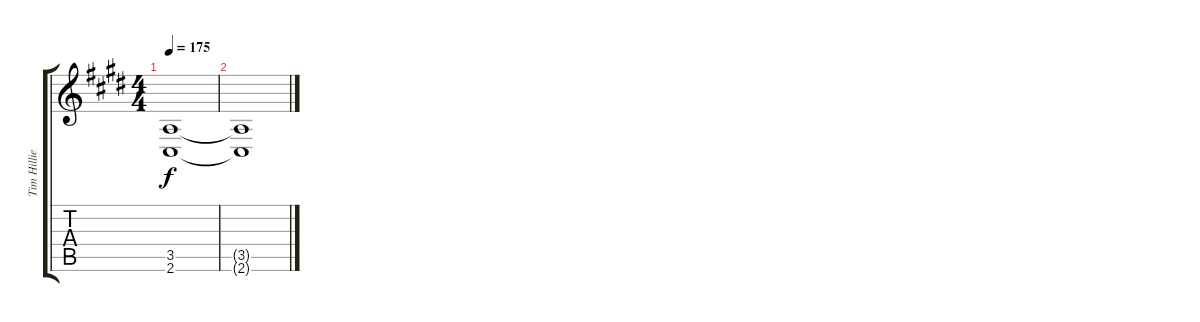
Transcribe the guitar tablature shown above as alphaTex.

\track ("Tim Hillier-Brook" "Tim Hillie") {instrument distortionguitar}
\staff {score tabs}
\tuning (Db4 Ab3 E3 B2 Gb2 B1) {hide}
\ts (4 4)
\tempo 175
\clef g2
\ks e
(3.5{t} 2.6{t}).1{dy f volume 0} |
(3.5{t} 2.6{t}).1
